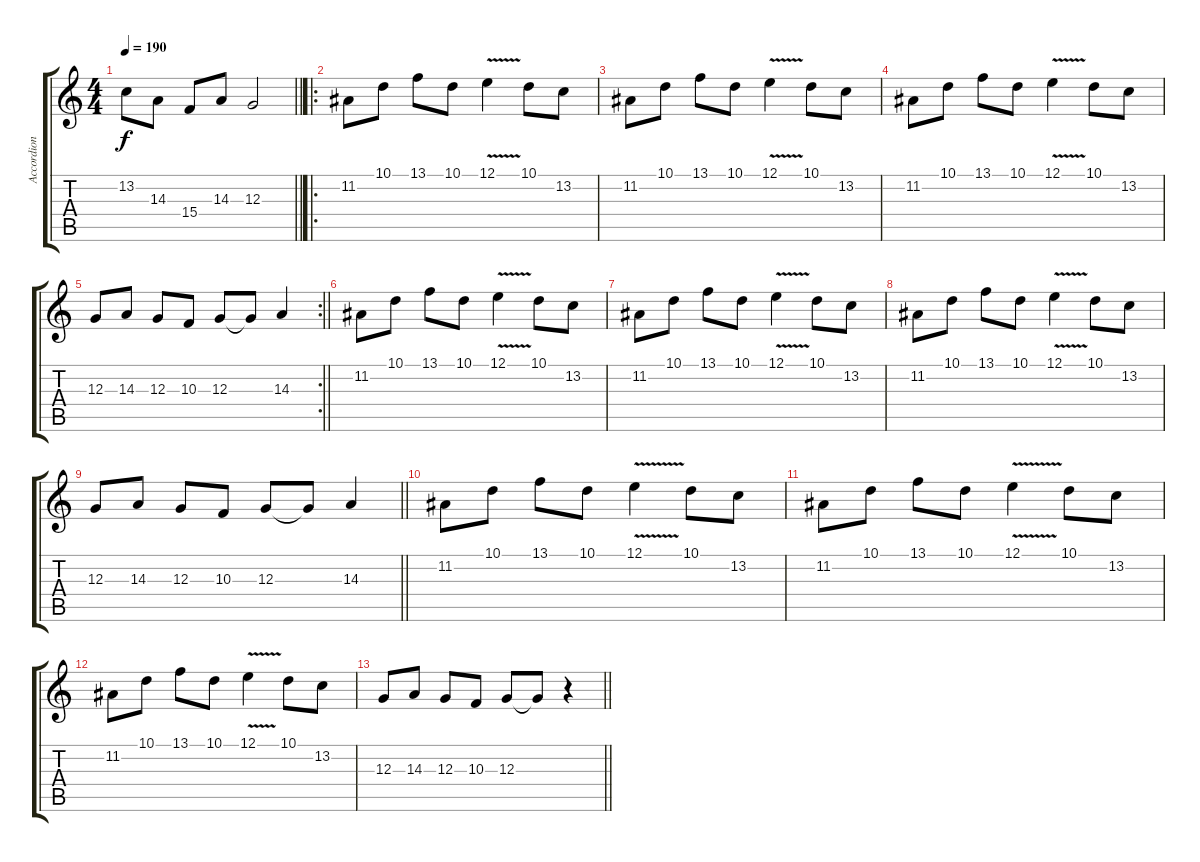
\track ("Accordion" "Accordion") {instrument accordion}
\staff {score tabs}
\tuning (E4 B3 G3 D3 A2 E2) {hide}
\ts (4 4)
\tempo 190
\clef g2
\barLineRight lightlight
\ks c
13.2.8{dy f} 14.3.8 15.4.8 14.3.8 12.3.2 |
\ro
\section ("" "")
11.2.8 10.1.8 13.1.8 10.1.8 12.1{v}.4 10.1.8 13.2.8 |
11.2.8 10.1.8 13.1.8 10.1.8 12.1{v}.4 10.1.8 13.2.8 |
11.2.8 10.1.8 13.1.8 10.1.8 12.1{v}.4 10.1.8 13.2.8 |
\rc 2
\barLineRight lightlight
12.3.8 14.3.8 12.3.8 10.3.8 12.3.8 12.3{t}.8 14.3.4 |
\section ("" "")
11.2.8 10.1.8 13.1.8 10.1.8 12.1{v}.4 10.1.8 13.2.8 |
11.2.8 10.1.8 13.1.8 10.1.8 12.1{v}.4 10.1.8 13.2.8 |
11.2.8 10.1.8 13.1.8 10.1.8 12.1{v}.4 10.1.8 13.2.8 |
\barLineRight lightlight
12.3.8 14.3.8 12.3.8 10.3.8 12.3.8 12.3{t}.8 14.3.4 |
\section ("" "")
11.2.8 10.1.8 13.1.8 10.1.8 12.1{v}.4 10.1.8 13.2.8 |
11.2.8 10.1.8 13.1.8 10.1.8 12.1{v}.4 10.1.8 13.2.8 |
11.2.8 10.1.8 13.1.8 10.1.8 12.1{v}.4 10.1.8 13.2.8 |
\barLineRight lightlight
12.3.8 14.3.8 12.3.8 10.3.8 12.3.8 12.3{t}.8 r.4
